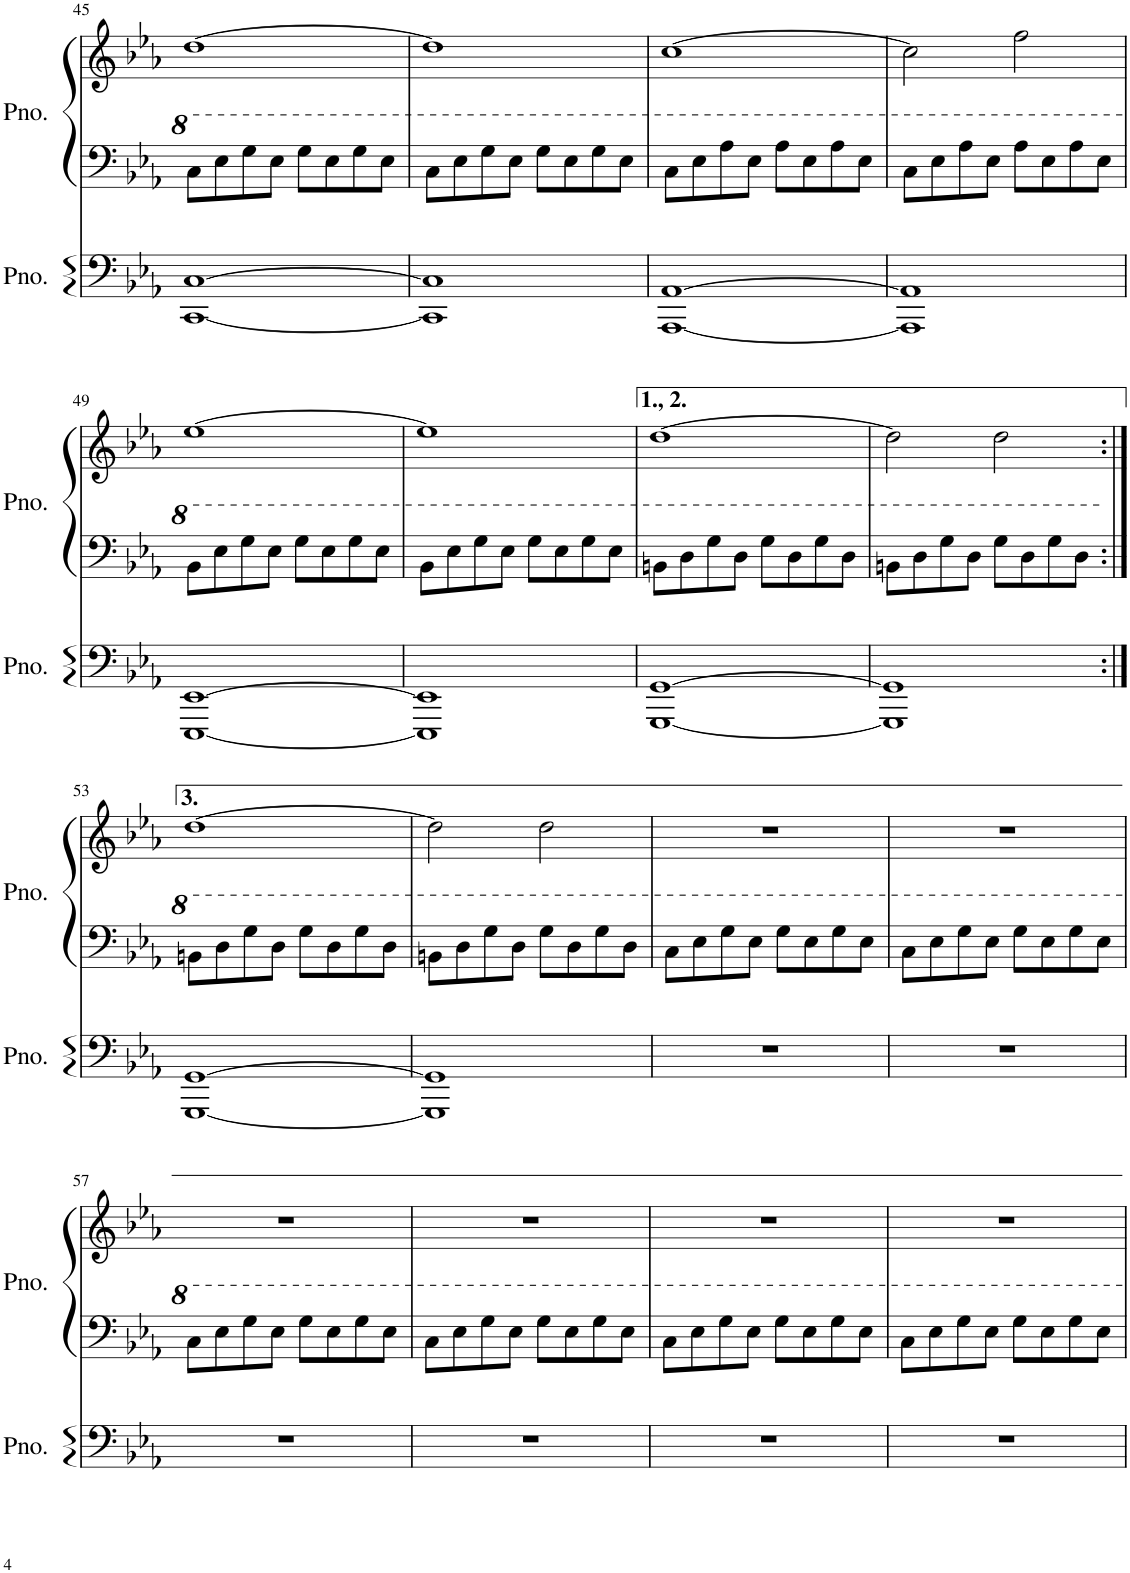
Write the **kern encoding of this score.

**kern	**kern	**kern
*part2	*part1	*part1
*staff3	*staff2	*staff1
*I"Piano	*I"Piano	*
*I'Pno.	*I'Pno.	*
!!LO:PB:g=z
*clefF4	*clefF4	*clefG2
*k[b-e-a-]	*k[b-e-a-]	*k[b-e-a-]
*M4/4	*M4/4	*M4/4
=45	=45	=45
[1CC [1C	8c\L	[1dd
.	8e-\	.
.	8g\	.
.	8e-\J	.
.	8g\L	.
.	8e-\	.
.	8g\	.
.	8e-\J	.
=46	=46	=46
1CC] 1C]	8c\L	1dd]
.	8e-\	.
.	8g\	.
.	8e-\J	.
.	8g\L	.
.	8e-\	.
.	8g\	.
.	8e-\J	.
=47	=47	=47
[1AAA- [1AA-	8c\L	[1cc
.	8e-\	.
.	8a-\	.
.	8e-\J	.
.	8a-\L	.
.	8e-\	.
.	8a-\	.
.	8e-\J	.
=48	=48	=48
1AAA-] 1AA-]	8c\L	2cc\]
.	8e-\	.
.	8a-\	.
.	8e-\J	.
.	8a-\L	2ff\
.	8e-\	.
.	8a-\	.
.	8e-\J	.
!!LO:LB:g=z
=49	=49	=49
[1EEE- [1EE-	8B-\L	[1ee-
.	8e-\	.
.	8g\	.
.	8e-\J	.
.	8g\L	.
.	8e-\	.
.	8g\	.
.	8e-\J	.
=50	=50	=50
1EEE-] 1EE-]	8B-\L	1ee-]
.	8e-\	.
.	8g\	.
.	8e-\J	.
.	8g\L	.
.	8e-\	.
.	8g\	.
.	8e-\J	.
=51	=51	=51
[1GGG [1GG	8Bn\L	[1dd
.	8d\	.
.	8g\	.
.	8d\J	.
.	8g\L	.
.	8d\	.
.	8g\	.
.	8d\J	.
=52	=52	=52
1GGG] 1GG]	8Bn\L	2dd\]
.	8d\	.
.	8g\	.
.	8d\J	.
.	8g\L	2dd\
.	8d\	.
.	8g\	.
.	8d\J	.
!!LO:LB:g=z
=53:|!	=53:|!	=53:|!
[1GGG [1GG	8Bn\L	[1dd
.	8d\	.
.	8g\	.
.	8d\J	.
.	8g\L	.
.	8d\	.
.	8g\	.
.	8d\J	.
=54	=54	=54
1GGG] 1GG]	8Bn\L	2dd\]
.	8d\	.
.	8g\	.
.	8d\J	.
.	8g\L	2dd\
.	8d\	.
.	8g\	.
.	8d\J	.
=55	=55	=55
1r	8c\L	1r
.	8e-\	.
.	8g\	.
.	8e-\J	.
.	8g\L	.
.	8e-\	.
.	8g\	.
.	8e-\J	.
=56	=56	=56
1r	8c\L	1r
.	8e-\	.
.	8g\	.
.	8e-\J	.
.	8g\L	.
.	8e-\	.
.	8g\	.
.	8e-\J	.
!!LO:LB:g=z
=57	=57	=57
1r	8c\L	1r
.	8e-\	.
.	8g\	.
.	8e-\J	.
.	8g\L	.
.	8e-\	.
.	8g\	.
.	8e-\J	.
=58	=58	=58
1r	8c\L	1r
.	8e-\	.
.	8g\	.
.	8e-\J	.
.	8g\L	.
.	8e-\	.
.	8g\	.
.	8e-\J	.
=59	=59	=59
1r	8c\L	1r
.	8e-\	.
.	8g\	.
.	8e-\J	.
.	8g\L	.
.	8e-\	.
.	8g\	.
.	8e-\J	.
=60	=60	=60
1r	8c\L	1r
.	8e-\	.
.	8g\	.
.	8e-\J	.
.	8g\L	.
.	8e-\	.
.	8g\	.
.	8e-\J	.
=	=	=
*-	*-	*-
